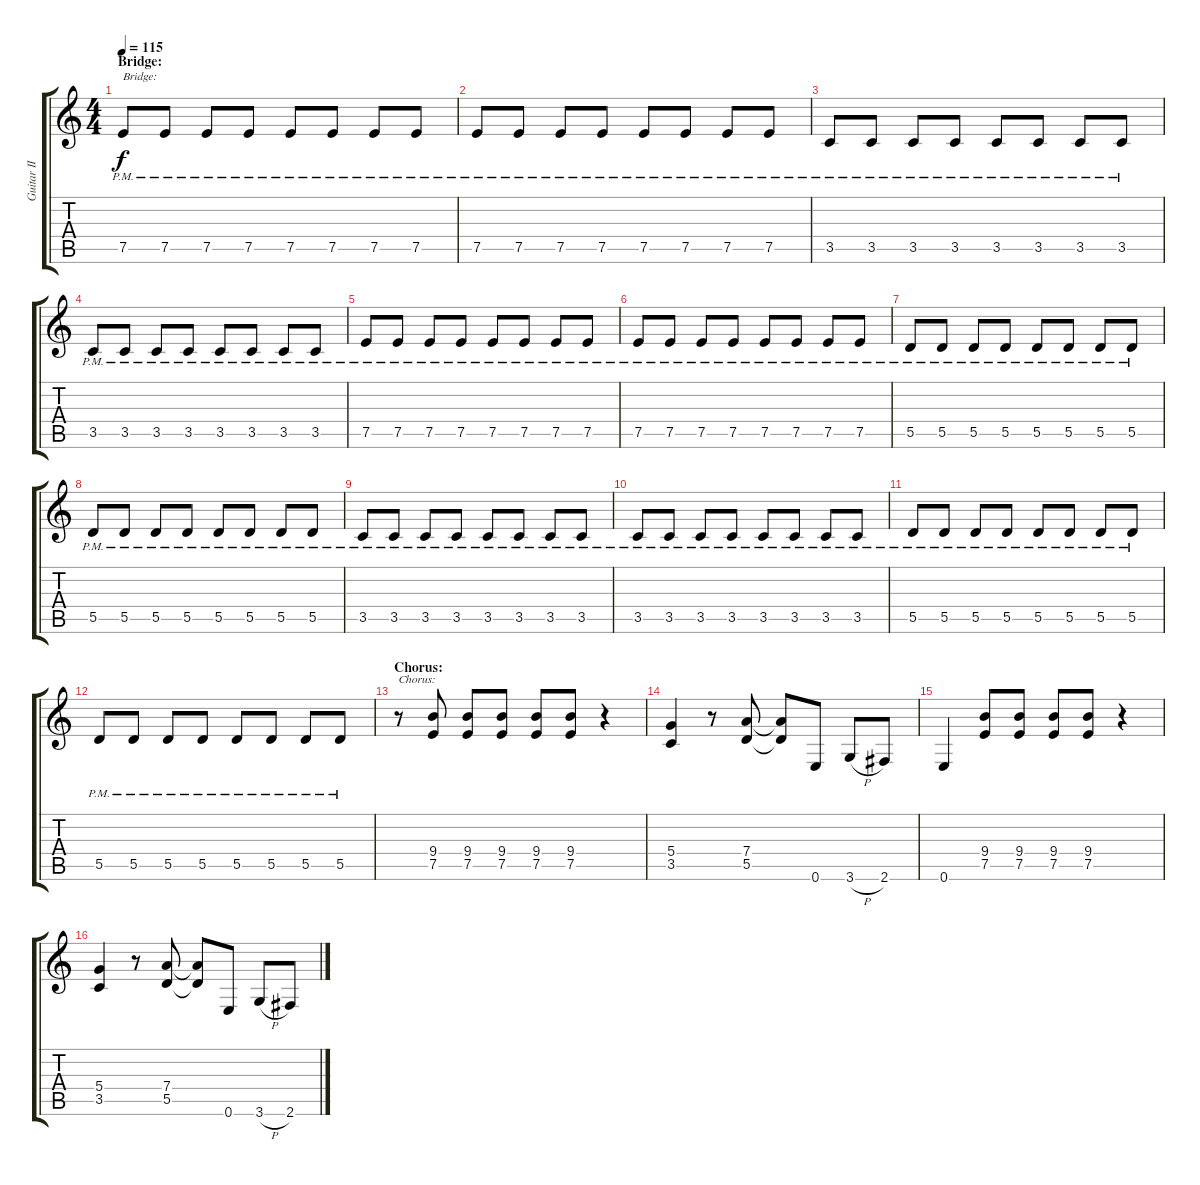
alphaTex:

\track ("Guitar II" "Guitar II") {instrument distortionguitar}
\staff {score tabs}
\tuning (E4 B3 G3 D3 A2 E2) {hide}
\ts (4 4)
\section ("" "Bridge:")
\tempo 115
\clef g2
\ks c
7.5{pm}.8{txt "Bridge:" dy f} 7.5{pm}.8 7.5{pm}.8 7.5{pm}.8 7.5{pm}.8 7.5{pm}.8 7.5{pm}.8 7.5{pm}.8 |
7.5{pm}.8 7.5{pm}.8 7.5{pm}.8 7.5{pm}.8 7.5{pm}.8 7.5{pm}.8 7.5{pm}.8 7.5{pm}.8 |
3.5{pm}.8 3.5{pm}.8 3.5{pm}.8 3.5{pm}.8 3.5{pm}.8 3.5{pm}.8 3.5{pm}.8 3.5{pm}.8 |
3.5{pm}.8 3.5{pm}.8 3.5{pm}.8 3.5{pm}.8 3.5{pm}.8 3.5{pm}.8 3.5{pm}.8 3.5{pm}.8 |
7.5{pm}.8 7.5{pm}.8 7.5{pm}.8 7.5{pm}.8 7.5{pm}.8 7.5{pm}.8 7.5{pm}.8 7.5{pm}.8 |
7.5{pm}.8 7.5{pm}.8 7.5{pm}.8 7.5{pm}.8 7.5{pm}.8 7.5{pm}.8 7.5{pm}.8 7.5{pm}.8 |
5.5{pm}.8 5.5{pm}.8 5.5{pm}.8 5.5{pm}.8 5.5{pm}.8 5.5{pm}.8 5.5{pm}.8 5.5{pm}.8 |
5.5{pm}.8 5.5{pm}.8 5.5{pm}.8 5.5{pm}.8 5.5{pm}.8 5.5{pm}.8 5.5{pm}.8 5.5{pm}.8 |
3.5{pm}.8 3.5{pm}.8 3.5{pm}.8 3.5{pm}.8 3.5{pm}.8 3.5{pm}.8 3.5{pm}.8 3.5{pm}.8 |
3.5{pm}.8 3.5{pm}.8 3.5{pm}.8 3.5{pm}.8 3.5{pm}.8 3.5{pm}.8 3.5{pm}.8 3.5{pm}.8 |
5.5{pm}.8 5.5{pm}.8 5.5{pm}.8 5.5{pm}.8 5.5{pm}.8 5.5{pm}.8 5.5{pm}.8 5.5{pm}.8 |
5.5{pm}.8 5.5{pm}.8 5.5{pm}.8 5.5{pm}.8 5.5{pm}.8 5.5{pm}.8 5.5{pm}.8 5.5{pm}.8 |
\section ("" "Chorus:")
r.8{txt "Chorus:"} (9.4 7.5).8 (9.4 7.5).8 (9.4 7.5).8 (9.4 7.5).8 (9.4 7.5).8 r.4 |
(5.4 3.5).4 r.8 (7.4 5.5).8 (7.4{t} 5.5{t}).8 0.6.8 3.6{h}.8 2.6.8 |
0.6.4 (9.4 7.5).8 (9.4 7.5).8 (9.4 7.5).8 (9.4 7.5).8 r.4 |
(5.4 3.5).4 r.8 (7.4 5.5).8 (7.4{t} 5.5{t}).8 0.6.8 3.6{h}.8 2.6.8
